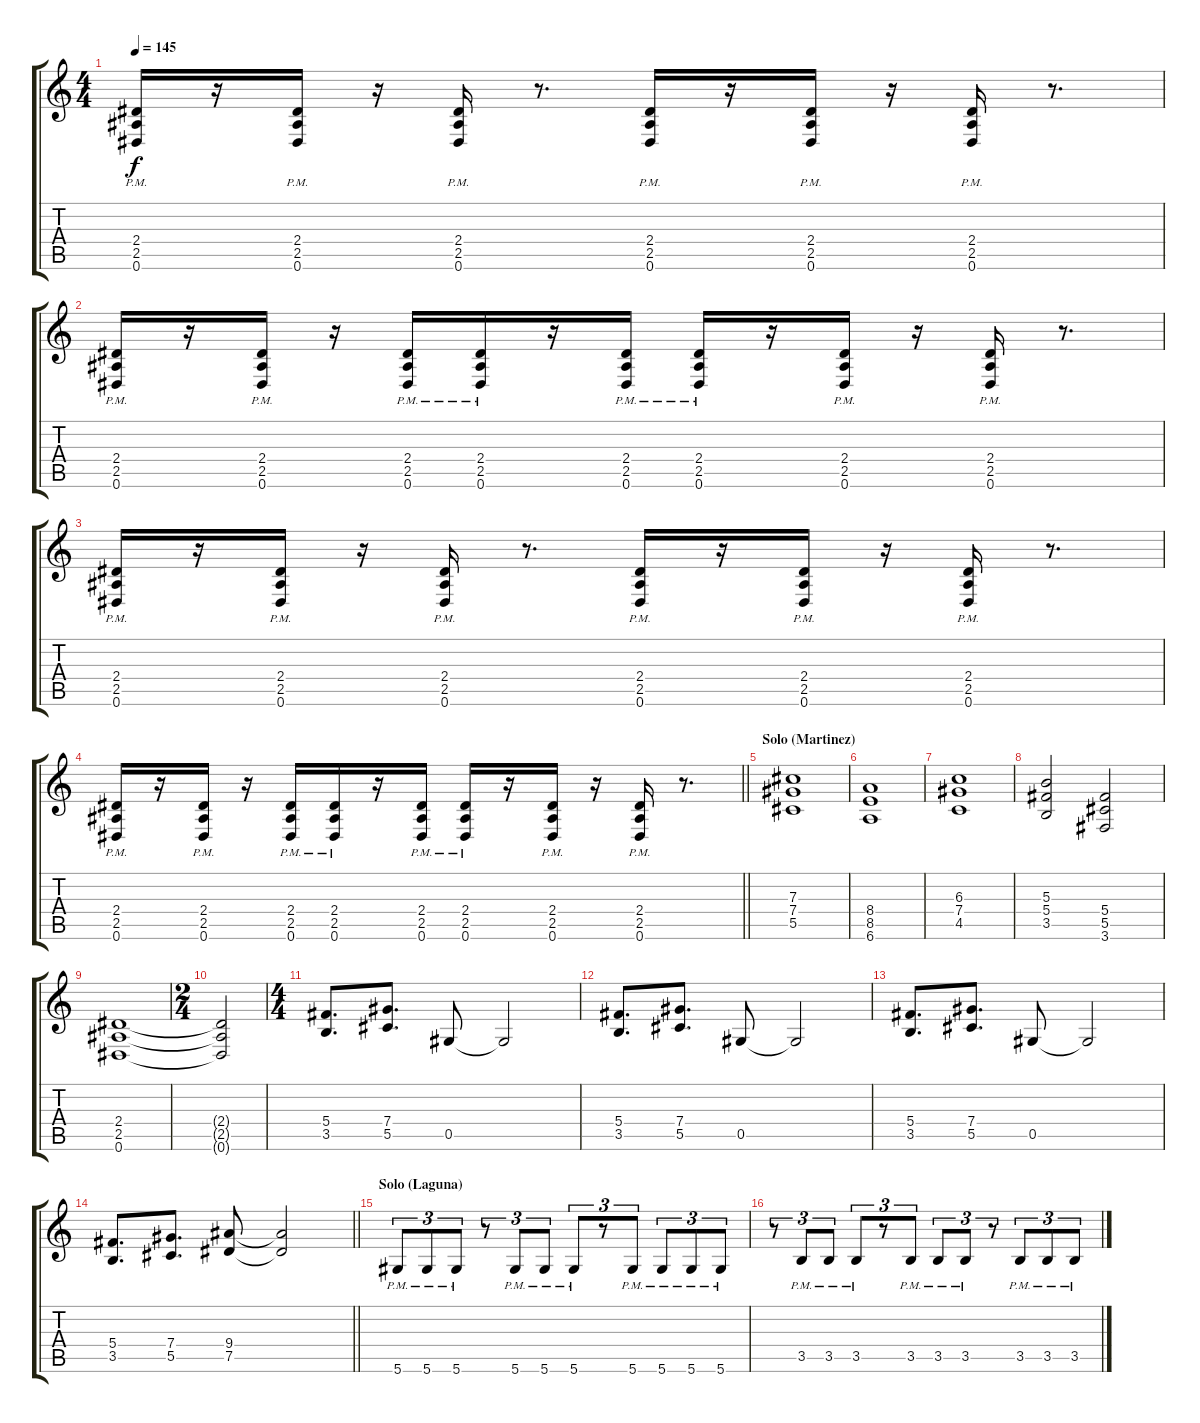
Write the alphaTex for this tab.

\track "" {instrument distortionguitar}
\staff {score tabs}
\tuning (Eb4 Bb3 Gb3 Db3 Ab2 Eb2) {hide}
\ts (4 4)
\tempo 145
\clef g2
\ks c
(2.4{pm} 2.5{pm} 0.6{pm}).16{dy f} r.16 (2.4{pm} 2.5{pm} 0.6{pm}).16 r.16 (2.4{pm} 2.5{pm} 0.6{pm}).16 r.8{d} (2.4{pm} 2.5{pm} 0.6{pm}).16 r.16 (2.4{pm} 2.5{pm} 0.6{pm}).16 r.16 (2.4{pm} 2.5{pm} 0.6{pm}).16 r.8{d} |
(2.4{pm} 2.5{pm} 0.6{pm}).16 r.16 (2.4{pm} 2.5{pm} 0.6{pm}).16 r.16 (2.4{pm} 2.5{pm} 0.6{pm}).16 (2.4{pm} 2.5{pm} 0.6{pm}).16 r.16 (2.4{pm} 2.5{pm} 0.6{pm}).16 (2.4{pm} 2.5{pm} 0.6{pm}).16 r.16 (2.4{pm} 2.5{pm} 0.6{pm}).16 r.16 (2.4{pm} 2.5{pm} 0.6{pm}).16 r.8{d} |
(2.4{pm} 2.5{pm} 0.6{pm}).16 r.16 (2.4{pm} 2.5{pm} 0.6{pm}).16 r.16 (2.4{pm} 2.5{pm} 0.6{pm}).16 r.8{d} (2.4{pm} 2.5{pm} 0.6{pm}).16 r.16 (2.4{pm} 2.5{pm} 0.6{pm}).16 r.16 (2.4{pm} 2.5{pm} 0.6{pm}).16 r.8{d} |
\barLineRight lightlight
(2.4{pm} 2.5{pm} 0.6{pm}).16 r.16 (2.4{pm} 2.5{pm} 0.6{pm}).16 r.16 (2.4{pm} 2.5{pm} 0.6{pm}).16 (2.4{pm} 2.5{pm} 0.6{pm}).16 r.16 (2.4{pm} 2.5{pm} 0.6{pm}).16 (2.4{pm} 2.5{pm} 0.6{pm}).16 r.16 (2.4{pm} 2.5{pm} 0.6{pm}).16 r.16 (2.4{pm} 2.5{pm} 0.6{pm}).16 r.8{d} |
\section ("" "Solo (Martinez)")
(7.3 7.4 5.5).1 |
(8.4 8.5 6.6).1 |
(6.3 7.4 4.5).1 |
(5.3 5.4 3.5).2 (5.4 5.5 3.6).2 |
(2.4 2.5 0.6).1 |
\ts (2 4)
(2.4{t} 2.5{t} 0.6{t}).2 |
\ts (4 4)
(5.4 3.5).8{d} (7.4 5.5).8{d} 0.5.8 0.5{t}.2 |
(5.4 3.5).8{d} (7.4 5.5).8{d} 0.5.8 0.5{t}.2 |
(5.4 3.5).8{d} (7.4 5.5).8{d} 0.5.8 0.5{t}.2 |
\barLineRight lightlight
(5.4 3.5).8{d} (7.4 5.5).8{d} (9.4 7.5).8 (9.4{t} 7.5{t}).2 |
\section ("" "Solo (Laguna)")
5.6{pm}.8{tu (3 2)} 5.6{pm}.8{tu (3 2)} 5.6{pm}.8{tu (3 2)} r.8{tu (3 2)} 5.6{pm}.8{tu (3 2)} 5.6{pm}.8{tu (3 2)} 5.6{pm}.8{tu (3 2)} r.8{tu (3 2)} 5.6{pm}.8{tu (3 2)} 5.6{pm}.8{tu (3 2)} 5.6{pm}.8{tu (3 2)} 5.6{pm}.8{tu (3 2)} |
r.8{tu (3 2)} 3.5{pm}.8{tu (3 2)} 3.5{pm}.8{tu (3 2)} 3.5{pm}.8{tu (3 2)} r.8{tu (3 2)} 3.5{pm}.8{tu (3 2)} 3.5{pm}.8{tu (3 2)} 3.5{pm}.8{tu (3 2)} r.8{tu (3 2)} 3.5{pm}.8{tu (3 2)} 3.5{pm}.8{tu (3 2)} 3.5{pm}.8{tu (3 2)}
